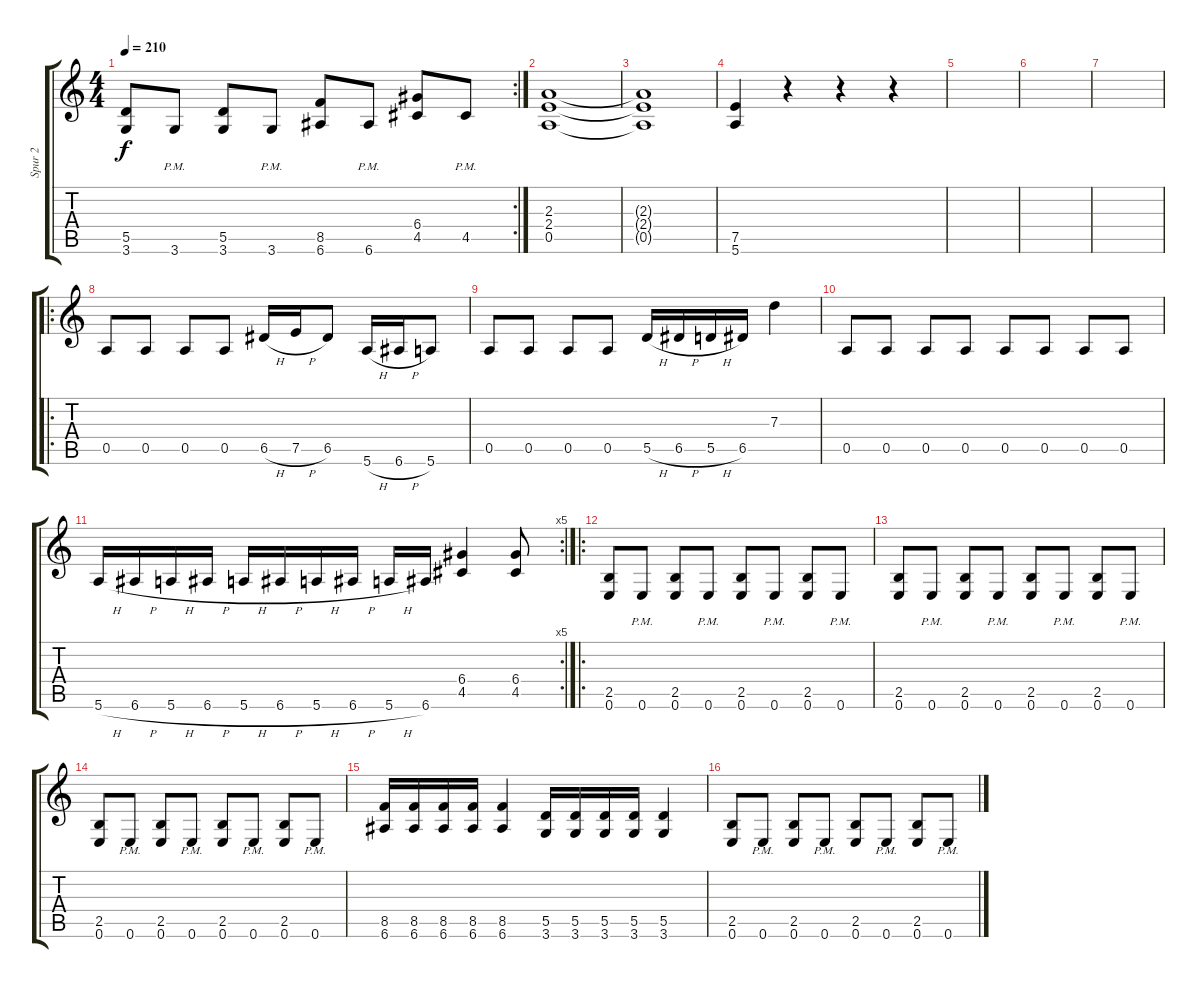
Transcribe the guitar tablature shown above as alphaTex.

\track ("Spur 2" "Spur 2") {instrument distortionguitar}
\staff {score tabs}
\tuning (E4 B3 G3 D3 A2 E2) {hide}
\rc 2
\ts (4 4)
\tempo 210
\clef g2
\ks c
(5.5 3.6).8{dy f} 3.6{pm}.8 (5.5 3.6).8 3.6{pm}.8 (8.5 6.6).8 6.6{pm}.8 (6.4 4.5).8 4.5{pm}.8 |
(2.3 2.4 0.5).1 |
(2.3{t} 2.4{t} 0.5{t}).1 |
(7.5 5.6).4 r.4 r.4 r.4 |
|
|
|
\ro
0.5.8 0.5.8 0.5.8 0.5.8 6.5{h}.16 7.5{h}.16 6.5.8 5.6{h}.16 6.6{h}.16 5.6.8 |
0.5.8 0.5.8 0.5.8 0.5.8 5.5{h}.16 6.5{h}.16 5.5{h}.16 6.5.16 7.3.4 |
0.5.8 0.5.8 0.5.8 0.5.8 0.5.8 0.5.8 0.5.8 0.5.8 |
\rc 5
5.6{h}.16 6.6{h}.16 5.6{h}.16 6.6{h}.16 5.6{h}.16 6.6{h}.16 5.6{h}.16 6.6{h}.16 5.6{h}.16 6.6.16 (6.4 4.5).4 (6.4 4.5).8 |
\ro
(2.5 0.6).8 0.6{pm}.8 (2.5 0.6).8 0.6{pm}.8 (2.5 0.6).8 0.6{pm}.8 (2.5 0.6).8 0.6{pm}.8 |
(2.5 0.6).8 0.6{pm}.8 (2.5 0.6).8 0.6{pm}.8 (2.5 0.6).8 0.6{pm}.8 (2.5 0.6).8 0.6{pm}.8 |
(2.5 0.6).8 0.6{pm}.8 (2.5 0.6).8 0.6{pm}.8 (2.5 0.6).8 0.6{pm}.8 (2.5 0.6).8 0.6{pm}.8 |
(8.5 6.6).16 (8.5 6.6).16 (8.5 6.6).16 (8.5 6.6).16 (8.5 6.6).4 (5.5 3.6).16 (5.5 3.6).16 (5.5 3.6).16 (5.5 3.6).16 (5.5 3.6).4 |
(2.5 0.6).8 0.6{pm}.8 (2.5 0.6).8 0.6{pm}.8 (2.5 0.6).8 0.6{pm}.8 (2.5 0.6).8 0.6{pm}.8
